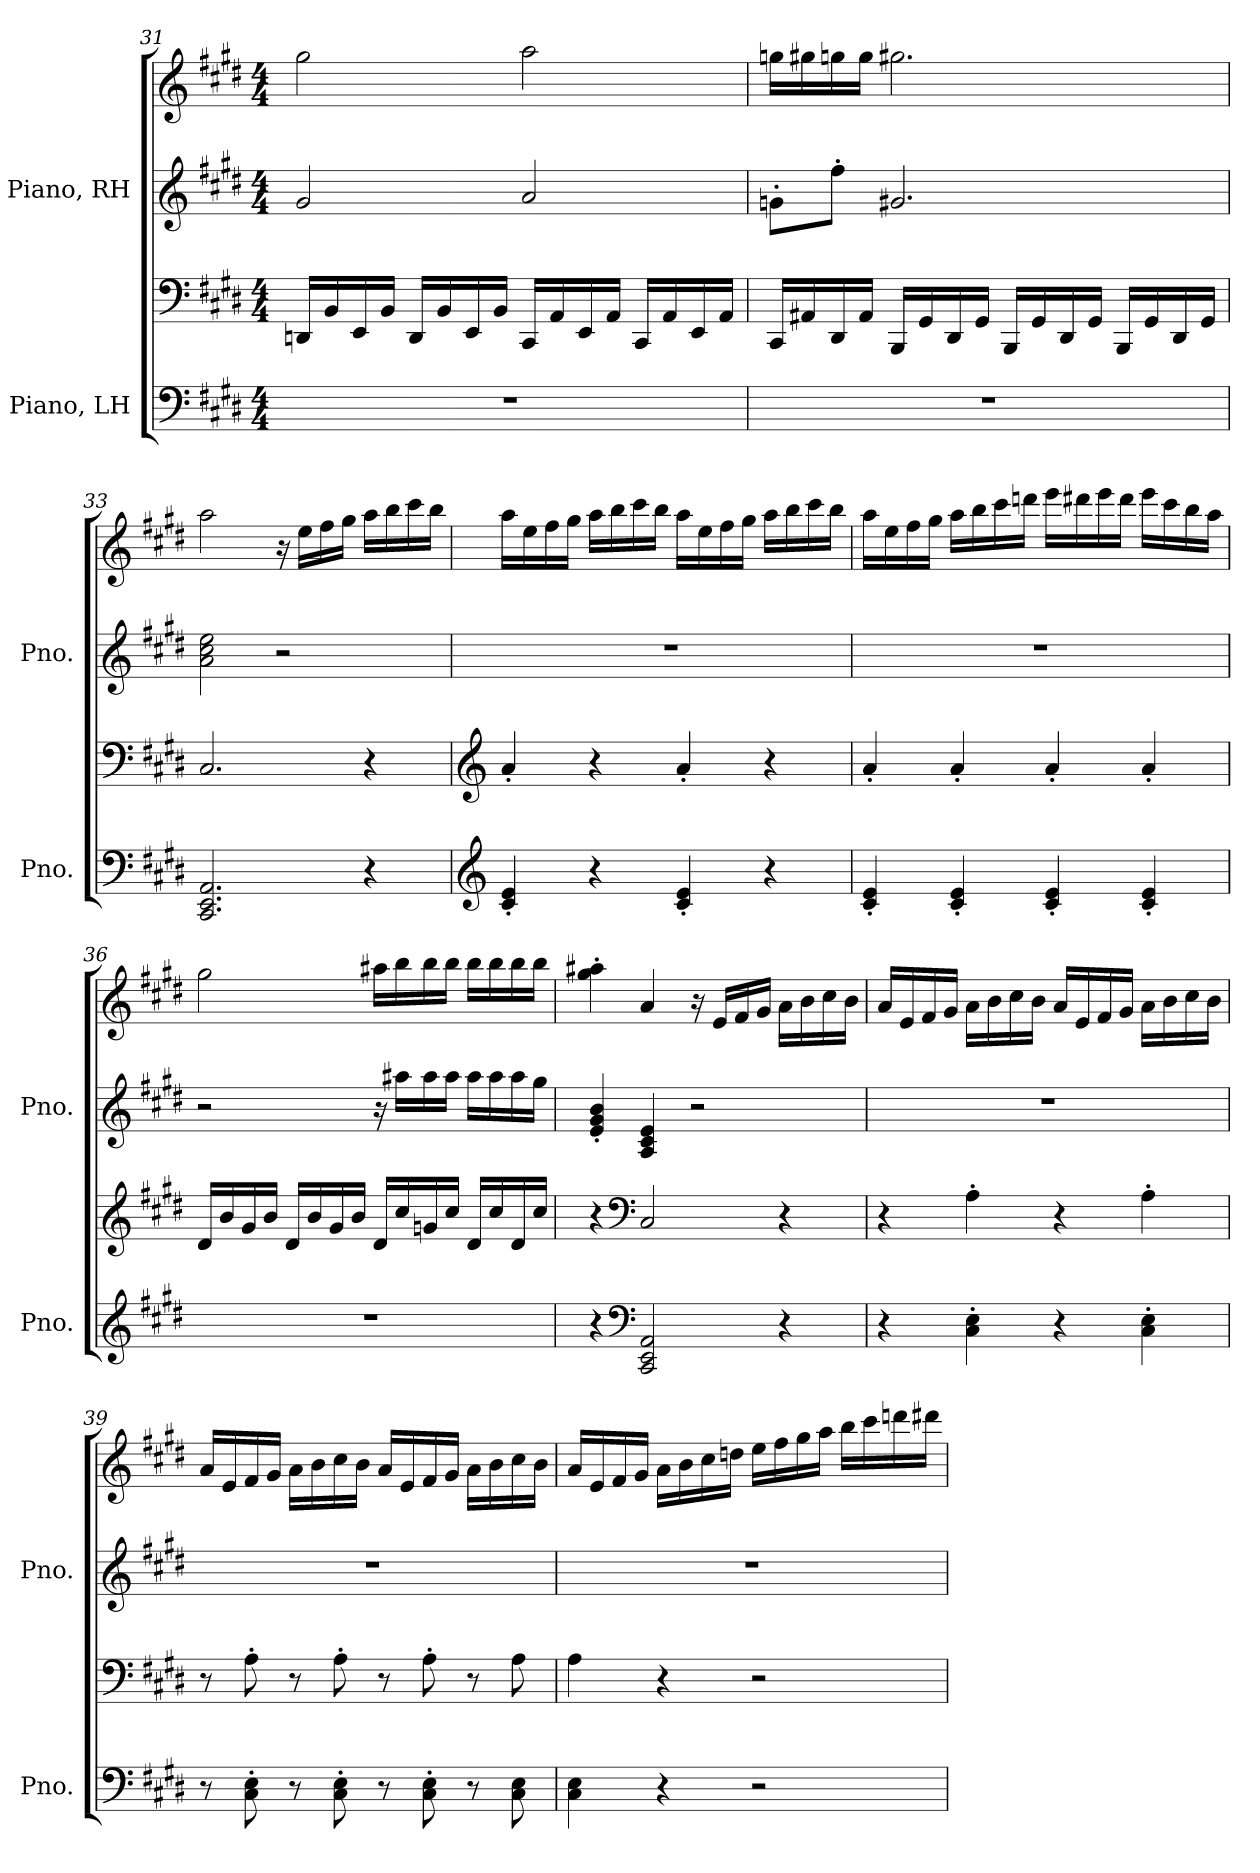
**kern	**kern	**kern	**kern
*part2	*part2	*part1	*part1
*staff4	*staff3	*staff2	*staff1
*I"Piano, LH	*	*I"Piano, RH	*
*I'Pno.	*	*I'Pno.	*
!!LO:PB:g=z
*clefF4	*clefF4	*clefG2	*clefG2
*k[f#c#g#d#]	*k[f#c#g#d#]	*k[f#c#g#d#]	*k[f#c#g#d#]
*M4/4	*M4/4	*M4/4	*M4/4
=31	=31	=31	=31
1r	16DDn/LL	2g#/	2gg#\
.	16BB/	.	.
.	16EE/	.	.
.	16BB/JJ	.	.
.	16DD/LL	.	.
.	16BB/	.	.
.	16EE/	.	.
.	16BB/JJ	.	.
.	16CC#/LL	2a/	2aa\
.	16AA/	.	.
.	16EE/	.	.
.	16AA/JJ	.	.
.	16CC#/LL	.	.
.	16AA/	.	.
.	16EE/	.	.
.	16AA/JJ	.	.
=32	=32	=32	=32
1r	16CC#/LL	8gn'\L	16ggn\LL
.	16AA#X/	.	16gg#X\
.	16DD#/	8ff#'\J	16ggn\
.	16AA#/JJ	.	16gg\JJ
.	16BBB/LL	2.g#X/	2.gg#X\
.	16GG#/	.	.
.	16DD#/	.	.
.	16GG#/JJ	.	.
.	16BBB/LL	.	.
.	16GG#/	.	.
.	16DD#/	.	.
.	16GG#/JJ	.	.
.	16BBB/LL	.	.
.	16GG#/	.	.
.	16DD#/	.	.
.	16GG#/JJ	.	.
!!LO:LB:g=z
=33	=33	=33	=33
2.CC#/ 2.EE/ 2.AA/	2.C#/	2a\ 2cc#\ 2ee\	2aa\
.	.	2r	16r
.	.	.	16ee\LL
.	.	.	16ff#\
.	.	.	16gg#\JJ
4r	4r	.	16aa\LL
.	.	.	16bb\
.	.	.	16ccc#\
.	.	.	16bb\JJ
=34	=34	=34	=34
*clefG2	*clefG2	*	*
4c#/' 4e/'	4a'/	1r	16aa\LL
.	.	.	16ee\
.	.	.	16ff#\
.	.	.	16gg#\JJ
4r	4r	.	16aa\LL
.	.	.	16bb\
.	.	.	16ccc#\
.	.	.	16bb\JJ
4c#/' 4e/'	4a'/	.	16aa\LL
.	.	.	16ee\
.	.	.	16ff#\
.	.	.	16gg#\JJ
4r	4r	.	16aa\LL
.	.	.	16bb\
.	.	.	16ccc#\
.	.	.	16bb\JJ
!!LO:LB:g=z
=35	=35	=35	=35
4c#/' 4e/'	4a'/	1r	16aa\LL
.	.	.	16ee\
.	.	.	16ff#\
.	.	.	16gg#\JJ
4c#/' 4e/'	4a'/	.	16aa\LL
.	.	.	16bb\
.	.	.	16ccc#\
.	.	.	16dddn\JJ
4c#/' 4e/'	4a'/	.	16eee\LL
.	.	.	16ddd#X\
.	.	.	16eee\
.	.	.	16ddd#\JJ
4c#/' 4e/'	4a'/	.	16eee\LL
.	.	.	16ccc#\
.	.	.	16bb\
.	.	.	16aa\JJ
=36	=36	=36	=36
1r	16d#/LL	2r	2gg#\
.	16b/	.	.
.	16g#/	.	.
.	16b/JJ	.	.
.	16d#/LL	.	.
.	16b/	.	.
.	16g#/	.	.
.	16b/JJ	.	.
.	16d#/LL	16r	16aa#X\LL
.	16cc#/	16aa#X\LL	16bb\
.	16gn/	16aa#\	16bb\
.	16cc#/JJ	16aa#\JJ	16bb\JJ
.	16d#/LL	16aa#\LL	16bb\LL
.	16cc#/	16aa#\	16bb\
.	16d#/	16aa#\	16bb\
.	16cc#/JJ	16gg#\JJ	16bb\JJ
!!LO:PB:g=z
=37	=37	=37	=37
4r	4r	4e/' 4g#/' 4b/'	4gg#\' 4aa#X\'
*clefF4	*clefF4	*	*
2CC#/ 2EE/ 2AA/	2C#/	4A/ 4c#/ 4e/	4a/
.	.	2r	16r
.	.	.	16e/LL
.	.	.	16f#/
.	.	.	16g#/JJ
4r	4r	.	16a\LL
.	.	.	16b\
.	.	.	16cc#\
.	.	.	16b\JJ
=38	=38	=38	=38
4r	4r	1r	16a/LL
.	.	.	16e/
.	.	.	16f#/
.	.	.	16g#/JJ
4C#\' 4E\'	4A'\	.	16a\LL
.	.	.	16b\
.	.	.	16cc#\
.	.	.	16b\JJ
4r	4r	.	16a/LL
.	.	.	16e/
.	.	.	16f#/
.	.	.	16g#/JJ
4C#\' 4E\'	4A'\	.	16a\LL
.	.	.	16b\
.	.	.	16cc#\
.	.	.	16b\JJ
!!LO:LB:g=z
=39	=39	=39	=39
8r	8r	1r	16a/LL
.	.	.	16e/
8C#\' 8E\'	8A'\	.	16f#/
.	.	.	16g#/JJ
8r	8r	.	16a\LL
.	.	.	16b\
8C#\' 8E\'	8A'\	.	16cc#\
.	.	.	16b\JJ
8r	8r	.	16a/LL
.	.	.	16e/
8C#\' 8E\'	8A'\	.	16f#/
.	.	.	16g#/JJ
8r	8r	.	16a\LL
.	.	.	16b\
8C#\ 8E\	8A\	.	16cc#\
.	.	.	16b\JJ
=40	=40	=40	=40
4C#\ 4E\	4A\	1r	16a/LL
.	.	.	16e/
.	.	.	16f#/
.	.	.	16g#/JJ
4r	4r	.	16a\LL
.	.	.	16b\
.	.	.	16cc#\
.	.	.	16ddn\JJ
2r	2r	.	16ee\LL
.	.	.	16ff#\
.	.	.	16gg#\
.	.	.	16aa\JJ
.	.	.	16bb\LL
.	.	.	16ccc#\
.	.	.	16dddn\
.	.	.	16ddd#X\JJ
=	=	=	=
*-	*-	*-	*-
